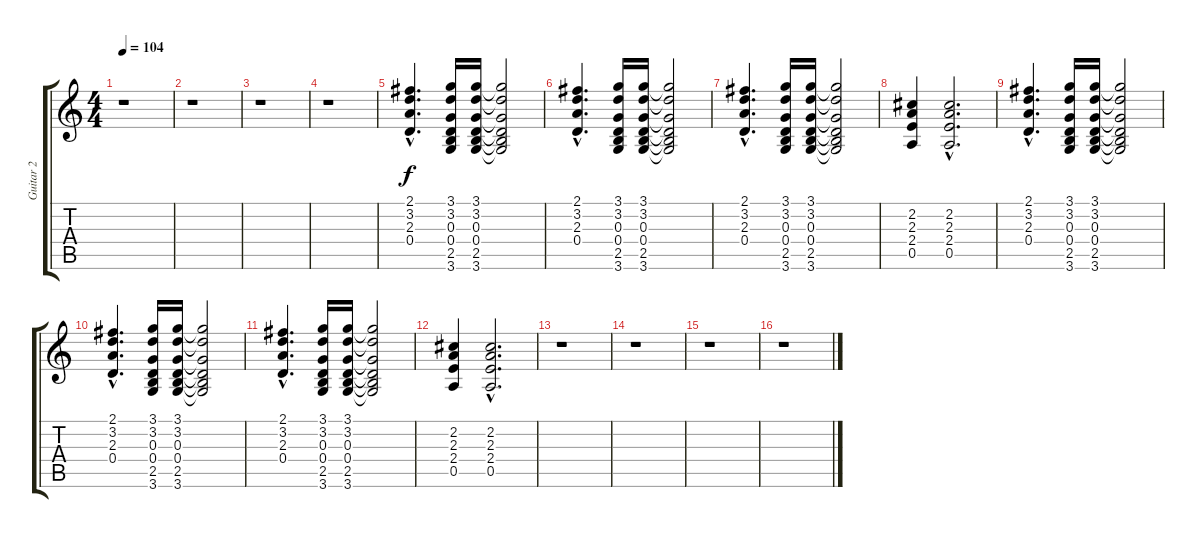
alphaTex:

\track ("Guitar 2" "Guitar 2") {instrument distortionguitar}
\staff {score tabs}
\tuning (E4 B3 G3 D3 A2 E2) {hide}
\ts (4 4)
\tempo 104
\clef g2
\ks c
r.1{dy f instrument distortionguitar} |
r.1 |
r.1 |
r.1 |
(2.1{hac} 3.2{hac} 2.3{hac} 0.4{hac}).4{d} (3.1 3.2 0.3 0.4 2.5 3.6).16 (3.1 3.2 0.3 0.4 2.5 3.6).16 (3.1{t} 3.2{t} 0.3{t} 0.4{t} 2.5{t} 3.6{t}).2 |
(2.1{hac} 3.2{hac} 2.3{hac} 0.4{hac}).4{d} (3.1 3.2 0.3 0.4 2.5 3.6).16 (3.1 3.2 0.3 0.4 2.5 3.6).16 (3.1{t} 3.2{t} 0.3{t} 0.4{t} 2.5{t} 3.6{t}).2 |
(2.1{hac} 3.2{hac} 2.3{hac} 0.4{hac}).4{d} (3.1 3.2 0.3 0.4 2.5 3.6).16 (3.1 3.2 0.3 0.4 2.5 3.6).16 (3.1{t} 3.2{t} 0.3{t} 0.4{t} 2.5{t} 3.6{t}).2 |
(2.2 2.3 2.4 0.5).4 (2.2{hac} 2.3{hac} 2.4{hac} 0.5{hac}).2{d} |
(2.1{hac} 3.2{hac} 2.3{hac} 0.4{hac}).4{d} (3.1 3.2 0.3 0.4 2.5 3.6).16 (3.1 3.2 0.3 0.4 2.5 3.6).16 (3.1{t} 3.2{t} 0.3{t} 0.4{t} 2.5{t} 3.6{t}).2 |
(2.1{hac} 3.2{hac} 2.3{hac} 0.4{hac}).4{d} (3.1 3.2 0.3 0.4 2.5 3.6).16 (3.1 3.2 0.3 0.4 2.5 3.6).16 (3.1{t} 3.2{t} 0.3{t} 0.4{t} 2.5{t} 3.6{t}).2 |
(2.1{hac} 3.2{hac} 2.3{hac} 0.4{hac}).4{d} (3.1 3.2 0.3 0.4 2.5 3.6).16 (3.1 3.2 0.3 0.4 2.5 3.6).16 (3.1{t} 3.2{t} 0.3{t} 0.4{t} 2.5{t} 3.6{t}).2 |
(2.2 2.3 2.4 0.5).4 (2.2{hac} 2.3{hac} 2.4{hac} 0.5{hac}).2{d} |
r.1 |
r.1 |
r.1 |
r.1
